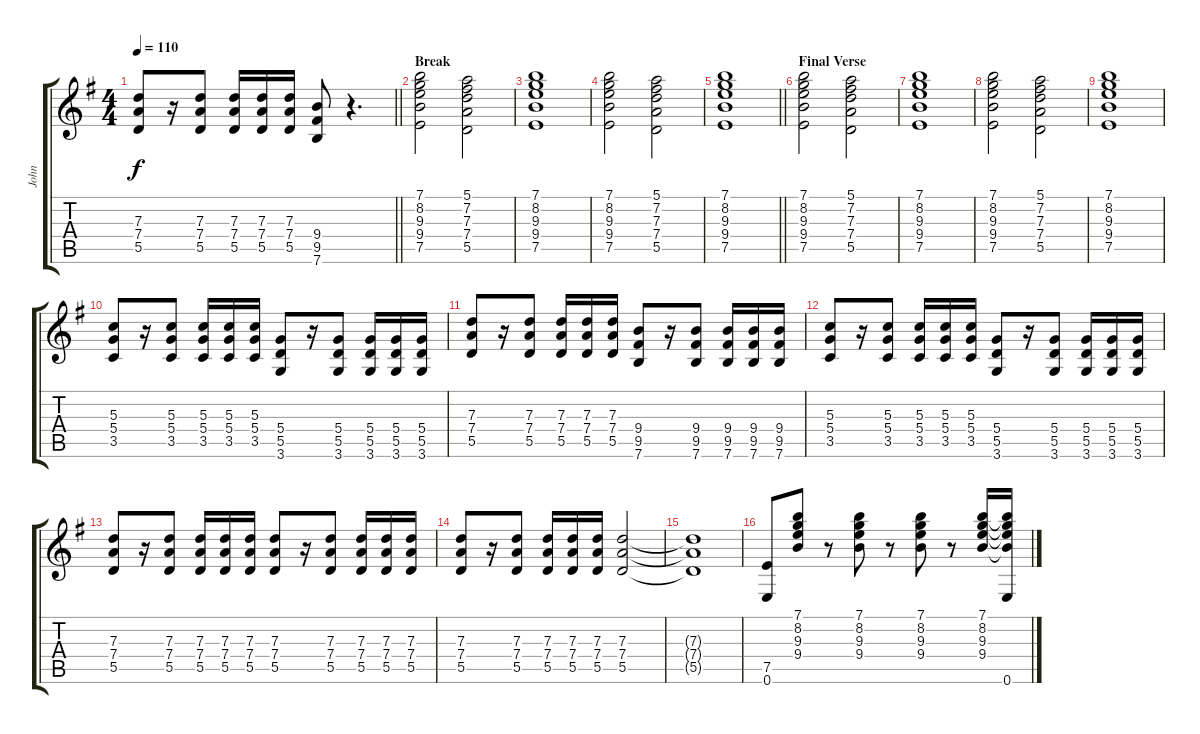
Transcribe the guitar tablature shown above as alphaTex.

\track ("John" "John") {instrument distortionguitar}
\staff {score tabs}
\tuning (E4 B3 G3 D3 A2 E2) {hide}
\ts (4 4)
\tempo 110
\clef g2
\barLineRight lightlight
\ks g
(7.3 7.4 5.5).8{dy f} r.16 (7.3 7.4 5.5).8 (7.3 7.4 5.5).16 (7.3 7.4 5.5).16 (7.3 7.4 5.5).16 (9.4 9.5 7.6).8 r.4{d} |
\section ("" "Break")
(7.1 8.2 9.3 9.4 7.5).2{instrument electricguitarclean} (5.1 7.2 7.3 7.4 5.5).2 |
(7.1 8.2 9.3 9.4 7.5).1 |
(7.1 8.2 9.3 9.4 7.5).2 (5.1 7.2 7.3 7.4 5.5).2 |
\barLineRight lightlight
(7.1 8.2 9.3 9.4 7.5).1 |
\section ("" "Final Verse")
(7.1 8.2 9.3 9.4 7.5).2 (5.1 7.2 7.3 7.4 5.5).2 |
(7.1 8.2 9.3 9.4 7.5).1 |
(7.1 8.2 9.3 9.4 7.5).2 (5.1 7.2 7.3 7.4 5.5).2 |
(7.1 8.2 9.3 9.4 7.5).1 |
(5.3 5.4 3.5).8 r.16 (5.3 5.4 3.5).8 (5.3 5.4 3.5).16 (5.3 5.4 3.5).16 (5.3 5.4 3.5).16 (5.4 5.5 3.6).8 r.16 (5.4 5.5 3.6).8 (5.4 5.5 3.6).16 (5.4 5.5 3.6).16 (5.4 5.5 3.6).16 |
(7.3 7.4 5.5).8 r.16 (7.3 7.4 5.5).8 (7.3 7.4 5.5).16 (7.3 7.4 5.5).16 (7.3 7.4 5.5).16 (9.4 9.5 7.6).8 r.16 (9.4 9.5 7.6).8 (9.4 9.5 7.6).16 (9.4 9.5 7.6).16 (9.4 9.5 7.6).16 |
(5.3 5.4 3.5).8 r.16 (5.3 5.4 3.5).8 (5.3 5.4 3.5).16 (5.3 5.4 3.5).16 (5.3 5.4 3.5).16 (5.4 5.5 3.6).8 r.16 (5.4 5.5 3.6).8 (5.4 5.5 3.6).16 (5.4 5.5 3.6).16 (5.4 5.5 3.6).16 |
(7.3 7.4 5.5).8 r.16 (7.3 7.4 5.5).8 (7.3 7.4 5.5).16 (7.3 7.4 5.5).16 (7.3 7.4 5.5).16 (7.3 7.4 5.5).8 r.16 (7.3 7.4 5.5).8 (7.3 7.4 5.5).16 (7.3 7.4 5.5).16 (7.3 7.4 5.5).16 |
(7.3 7.4 5.5).8 r.16 (7.3 7.4 5.5).8 (7.3 7.4 5.5).16 (7.3 7.4 5.5).16 (7.3 7.4 5.5).16 (7.3 7.4 5.5).2 |
(7.3{t} 7.4{t} 5.5{t}).1 |
(7.5 0.6).8{instrument distortionguitar} (7.1 8.2 9.3 9.4).8 r.8 (7.1 8.2 9.3 9.4).8 r.8 (7.1 8.2 9.3 9.4).8 r.8 (7.1 8.2 9.3 9.4).16 (7.1{t} 8.2{t} 9.3{t} 9.4{t} 0.6).16
